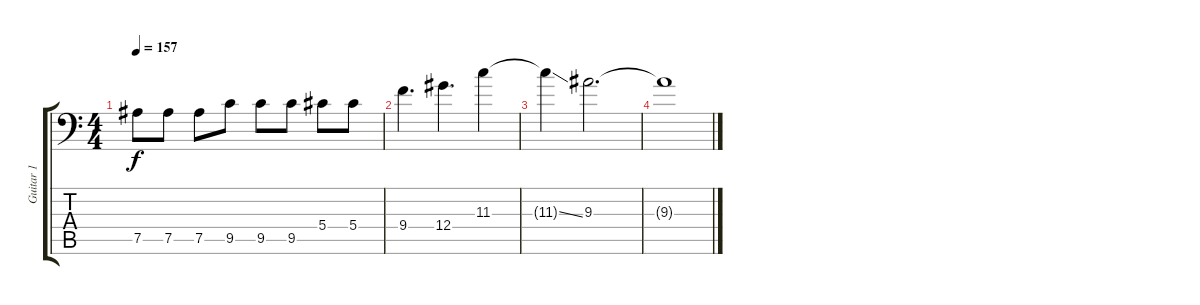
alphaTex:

\track ("Guitar 1" "Guitar 1") {instrument distortionguitar}
\staff {score tabs}
\tuning (Bb3 F3 Db3 Ab2 Eb2 Bb1) {hide}
\ts (4 4)
\tempo 157
\clef f4
\ks c
7.5.8{dy f} 7.5.8 7.5.8 9.5.8 9.5.8 9.5.8 5.4.8 5.4.8 |
9.4.4{d} 12.4.4{d} 11.3.4 |
11.3{ss t}.4 9.3.2{d} |
9.3{t}.1
